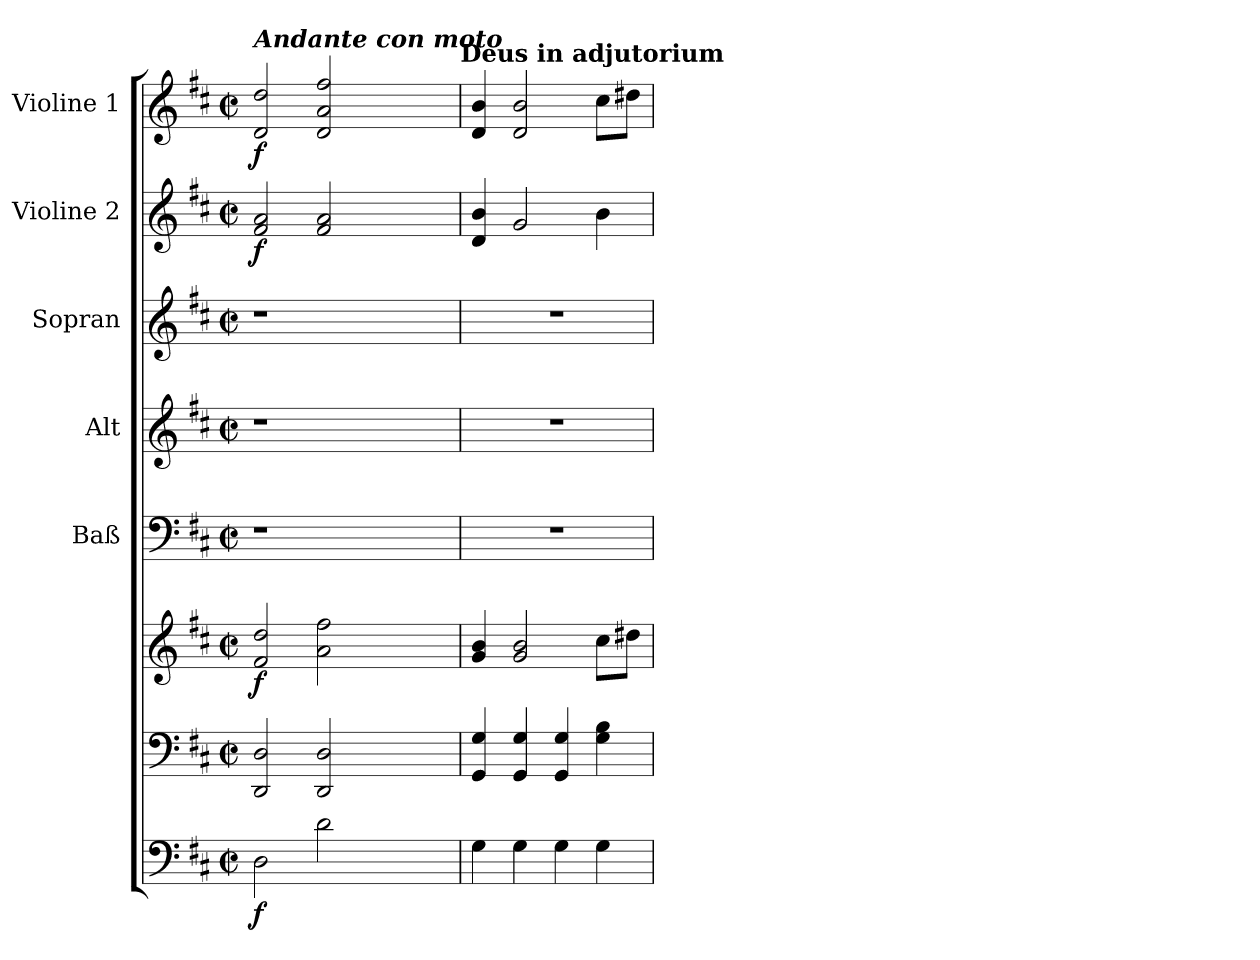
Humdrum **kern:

**kern	**dynam	**kern	**kern	**dynam	**kern	**kern	**kern	**kern	**dynam	**kern	**dynam
*part7	*part7	*part6	*part6	*part6	*part5	*part4	*part3	*part2	*part2	*part1	*part1
*staff8	*staff8	*staff7	*staff6	*staff6/7	*staff5	*staff4	*staff3	*staff2	*staff2	*staff1	*staff1
*	*	*	*	*	*I"Baß	*I"Alt	*I"Sopran	*I"Violine 2	*	*I"Violine 1	*
*	*	*	*	*	*	*	*	*I'Vln	*	*I'Vln	*
*clefF4	*	*clefF4	*clefG2	*	*clefF4	*clefG2	*clefG2	*clefG2	*	*clefG2	*
*ITrd7c12	*	*	*	*	*	*	*	*	*	*	*
*k[f#c#]	*	*k[f#c#]	*k[f#c#]	*	*k[f#c#]	*k[f#c#]	*k[f#c#]	*k[f#c#]	*	*k[f#c#]	*
*D:	*	*D:	*D:	*	*D:	*D:	*D:	*D:	*	*D:	*
*M2/2	*	*M2/2	*M2/2	*	*M2/2	*M2/2	*M2/2	*M2/2	*	*M2/2	*
*met(c|)	*	*met(c|)	*met(c|)	*	*met(c|)	*met(c|)	*met(c|)	*met(c|)	*	*met(c|)	*
=1	=1	=1	=1	=1	=1	=1	=1	=1	=1	=1	=1
!	!	!	!	!	!	!	!	!	!	!LO:TX:a:Bi:t=Andante con moto	!
!	!LO:DY:b	!	!	!LO:DY:b	!	!	!	!	!LO:DY:b	!	!LO:DY:b
2DD\	f	2DD/ 2D/	2f#/ 2dd/	f	1r	1r	1r	2f#/ 2a/	f	2d/ 2dd/	f
2D\	.	2DD/ 2D/	2a\ 2ff#\	.	.	.	.	2f#/ 2a/	.	2d/ 2a/ 2ff#/	.
2.ryy	.	2.ryy	2.ryy	.	2.ryy	2.ryy	2.ryy	2.ryy	.	2.ryy	.
!	!	!	!	!	!	!	!	!	!	!LO:TX:a:B:t=Deus in adjutorium	!
=2	=2	=2	=2	=2	=2	=2	=2	=2	=2	=2	=2
4GG\	.	4GG/ 4G/	4g/ 4b/	.	1r	1r	1r	4d/ 4b/	.	4d/ 4b/	.
4GG\	.	4GG/ 4G/	2g/ 2b/	.	.	.	.	2g/	.	2d/ 2b/	.
4GG\	.	4GG/ 4G/	.	.	.	.	.	.	.	.	.
4GG\	.	4G\ 4B\	8cc#\L	.	.	.	.	4b\	.	8cc#\L	.
.	.	.	8dd#X\J	.	.	.	.	.	.	8dd#X\J	.
=	=	=	=	=	=	=	=	=	=	=	=
*-	*-	*-	*-	*-	*-	*-	*-	*-	*-	*-	*-
